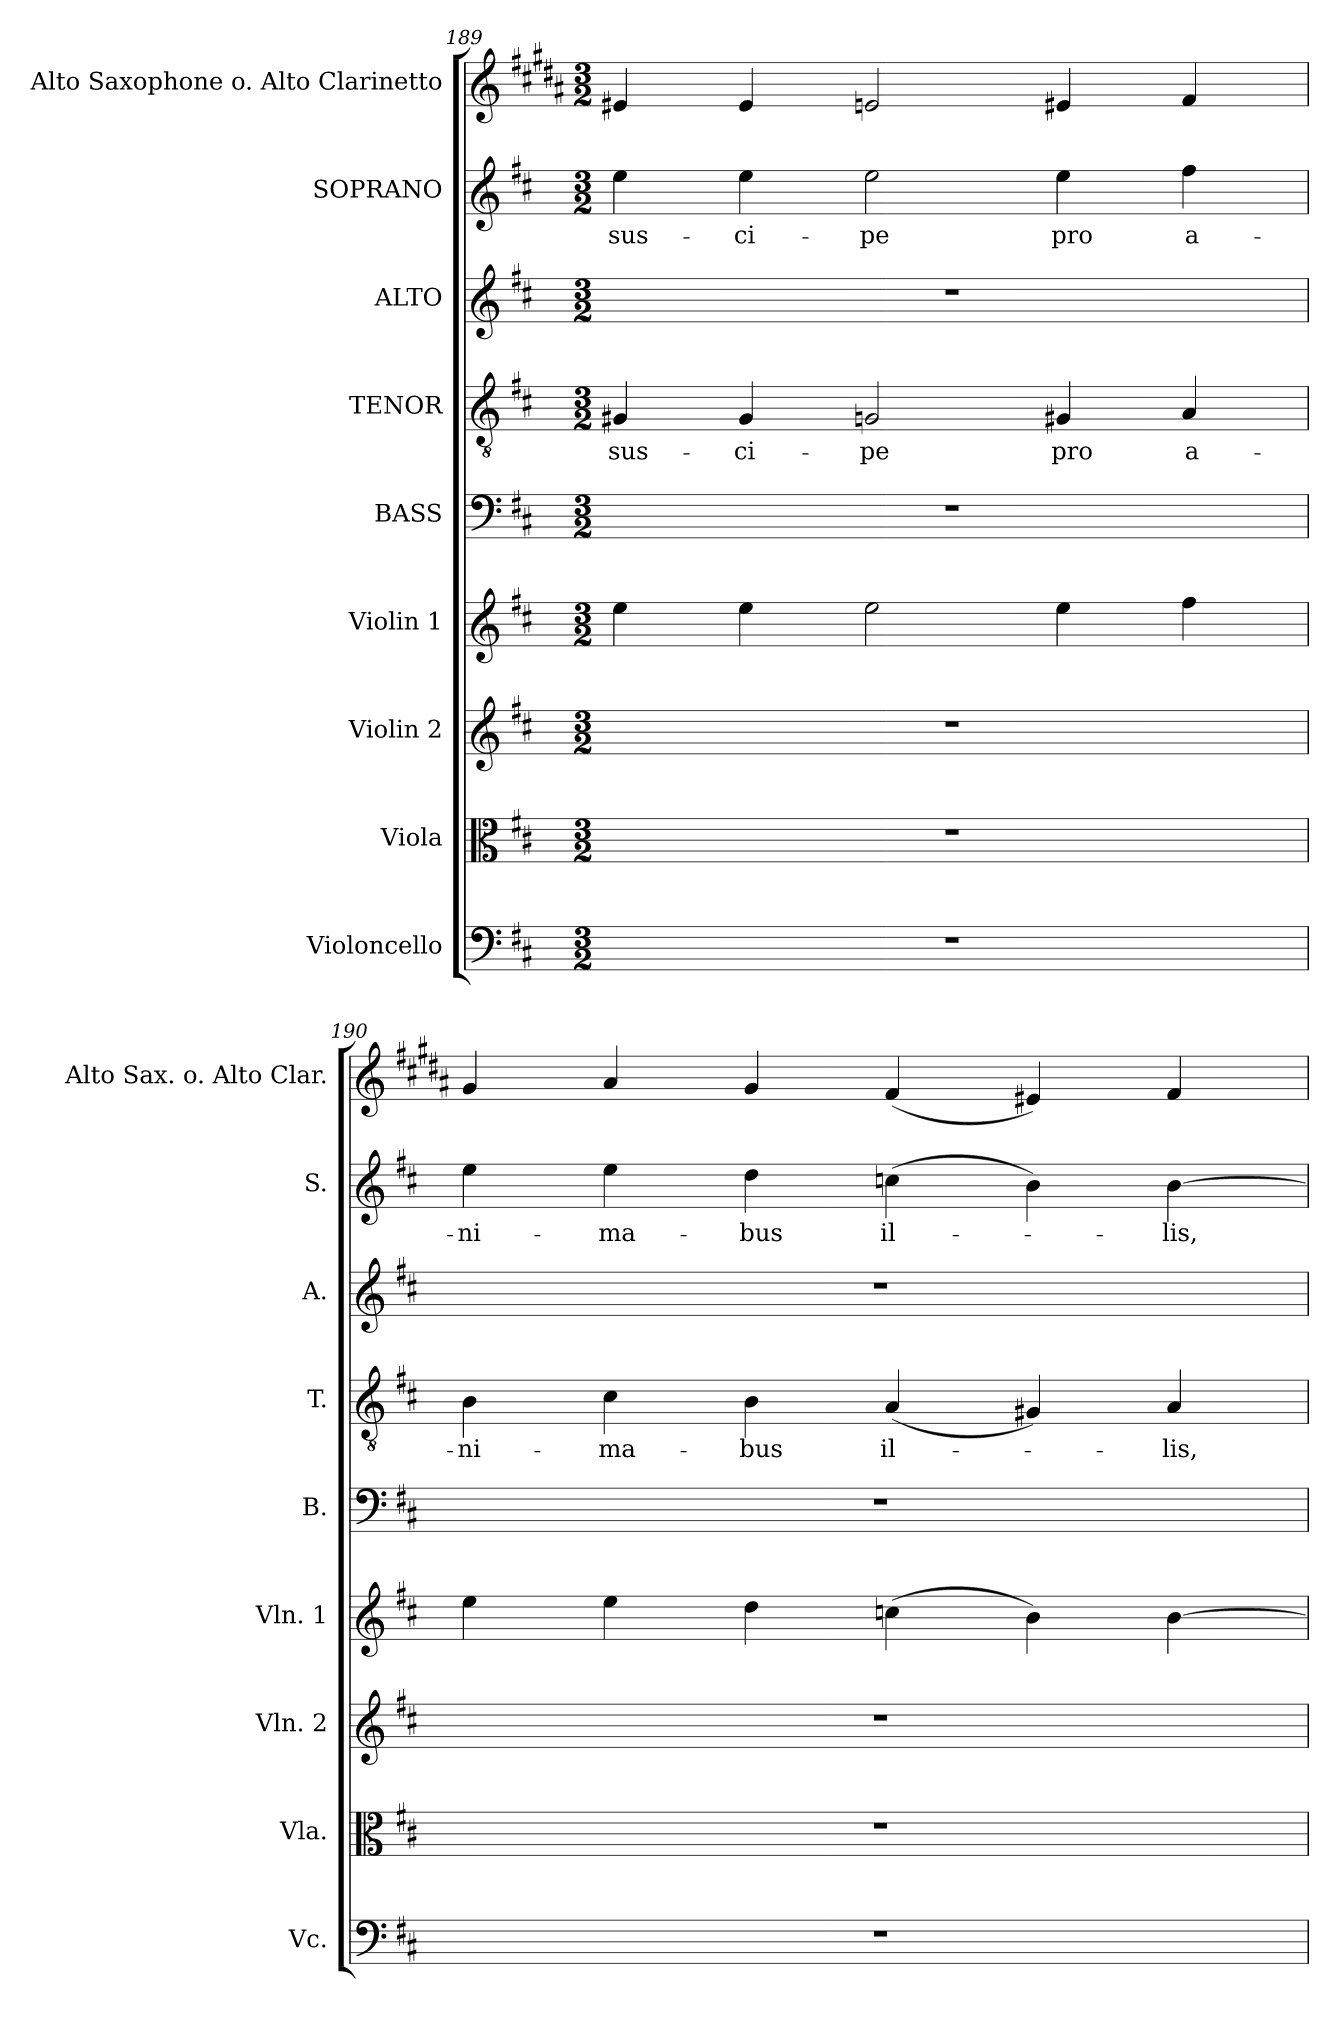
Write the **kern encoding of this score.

**kern	**kern	**kern	**kern	**kern	**kern	**text	**kern	**kern	**text	**kern
*part9	*part8	*part7	*part6	*part5	*part4	*part4	*part3	*part2	*part2	*part1
*staff9	*staff8	*staff7	*staff6	*staff5	*staff4	*staff4	*staff3	*staff2	*staff2	*staff1
*I"Violoncello	*I"Viola	*I"Violin 2	*I"Violin 1	*I"BASS	*I"TENOR	*	*I"ALTO	*I"SOPRANO	*	*I"Alto Saxophone o. Alto Clarinetto
*I'Vc.	*I'Vla.	*I'Vln. 2	*I'Vln. 1	*I'B.	*I'T.	*	*I'A.	*I'S.	*	*I'Alto Sax. o. Alto Clar.
*clefF4	*clefC3	*clefG2	*clefG2	*clefF4	*clefGv2	*	*clefG2	*clefG2	*	*clefG2
*	*	*	*	*	*ITrd7c12	*	*	*	*	*ITrd5c9
*k[f#c#]	*k[f#c#]	*k[f#c#]	*k[f#c#]	*k[f#c#]	*k[f#c#]	*	*k[f#c#]	*k[f#c#]	*	*k[f#c#]
*b:	*b:	*b:	*b:	*b:	*b:	*	*b:	*b:	*	*b:
*M3/2	*M3/2	*M3/2	*M3/2	*M3/2	*M3/2	*	*M3/2	*M3/2	*	*M3/2
=189	=189	=189	=189	=189	=189	=189	=189	=189	=189	=189
!LO:N:vis=1	!LO:N:vis=1	!LO:N:vis=1	!	!LO:N:vis=1	!	!	!	!	!	!
!	!	!	!	!	!	!LO:LY:b:color=#000000	!LO:N:vis=1	!	!	!
!	!	!	!	!	!	!	!	!	!LO:LY:b:color=#000000	!
1.r	1.r	1.r	4eei\	1.r	4GG#Xi/	sus-	1.r	4eei\	sus-	4G#Xi/
!	!	!	!	!	!	!LO:LY:b:color=#000000	!	!	!	!
!	!	!	!	!	!	!	!	!	!LO:LY:b:color=#000000	!
.	.	.	4eei\	.	4GG#i/	-ci-	.	4eei\	-ci-	4G#i/
!	!	!	!	!	!	!LO:LY:b:color=#000000	!	!	!	!
!	!	!	!	!	!	!	!	!	!LO:LY:b:color=#000000	!
.	.	.	2eei\	.	2GGni/	-pe	.	2eei\	-pe	2Gni/
!	!	!	!	!	!	!LO:LY:b:color=#000000	!	!	!	!
!	!	!	!	!	!	!	!	!	!LO:LY:b:color=#000000	!
.	.	.	4eei\	.	4GG#Xi/	pro	.	4eei\	pro	4G#Xi/
!	!	!	!	!	!	!LO:LY:b:color=#000000	!	!	!	!
!	!	!	!	!	!	!	!	!	!LO:LY:b:color=#000000	!
.	.	.	4ff#i\	.	4AAi/	a-	.	4ff#i\	a-	4Ai/
=190	=190	=190	=190	=190	=190	=190	=190	=190	=190	=190
!LO:N:vis=1	!LO:N:vis=1	!LO:N:vis=1	!	!LO:N:vis=1	!	!	!	!	!	!
!	!	!	!	!	!	!LO:LY:b:color=#000000	!LO:N:vis=1	!	!	!
!	!	!	!	!	!	!	!	!	!LO:LY:b:color=#000000	!
1.r	1.r	1.r	4eei\	1.r	4BBi\	-ni-	1.r	4eei\	-ni-	4Bi/
!	!	!	!	!	!	!LO:LY:b:color=#000000	!	!	!	!
!	!	!	!	!	!	!	!	!	!LO:LY:b:color=#000000	!
.	.	.	4eei\	.	4C#i\	-ma-	.	4eei\	-ma-	4c#i/
!	!	!	!	!	!	!LO:LY:b:color=#000000	!	!	!	!
!	!	!	!	!	!	!	!	!	!LO:LY:b:color=#000000	!
.	.	.	4ddi\	.	4BBi\	-bus	.	4ddi\	-bus	4Bi/
!	!	!	!	!	!	!LO:LY:b:color=#000000	!	!	!	!
!	!	!	!	!	!	!	!	!	!LO:LY:b:color=#000000	!
.	.	.	(4ccni\	.	(4AAi/	il-	.	(4ccni\	il-	(4Ai/
.	.	.	4bi\)	.	4GG#Xi/)	.	.	4bi\)	.	4G#Xi/)
!	!	!	!	!	!	!LO:LY:b:color=#000000	!	!	!	!
!	!	!	!	!	!	!	!	!	!LO:LY:b:color=#000000	!
.	.	.	[>4bi\	.	4AAi/	-lis,	.	[>4bi\	-lis,	4Ai/
=	=	=	=	=	=	=	=	=	=	=
*-	*-	*-	*-	*-	*-	*-	*-	*-	*-	*-
